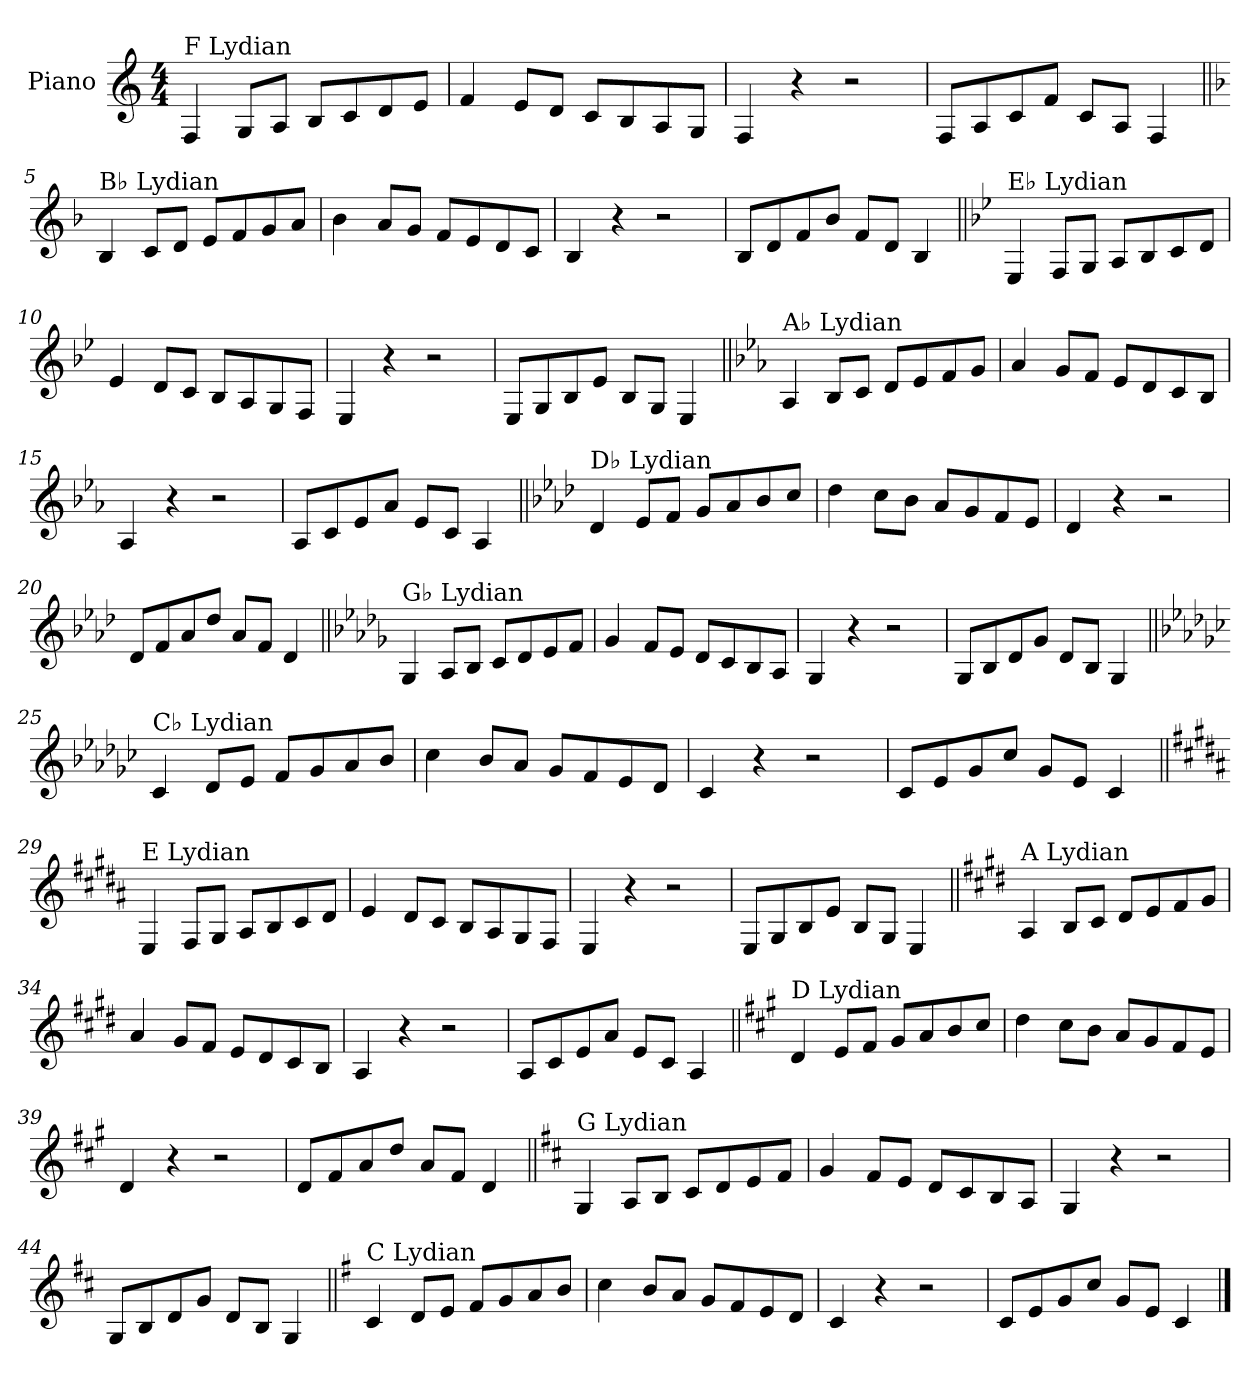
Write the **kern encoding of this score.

**kern
*part1
*staff1
*I"Piano
*I'Pno.
*clefG2
*k[]
*M4/4
=1
!LO:TX:a:t=F Lydian
4F/
8G/L
8A/J
8B/L
8c/
8d/
8e/J
=2
4f/
8e/L
8d/J
8c/L
8B/
8A/
8G/J
=3
4F/
4r
2r
=4
8F/L
8A/
8c/
8f/J
8c/L
8A/J
4F/
!!LO:LB:g=z
=5||
*k[b-]
!LO:TX:a:t=B♭ Lydian
4B-/
8c/L
8d/J
8e/L
8f/
8g/
8a/J
=6
4b-\
8a/L
8g/J
8f/L
8e/
8d/
8c/J
=7
4B-/
4r
2r
=8
8B-/L
8d/
8f/
8b-/J
8f/L
8d/J
4B-/
!!LO:LB:g=z
=9||
*k[b-e-]
!LO:TX:a:t=E♭ Lydian
4E-/
8F/L
8G/J
8A/L
8B-/
8c/
8d/J
=10
4e-/
8d/L
8c/J
8B-/L
8A/
8G/
8F/J
=11
4E-/
4r
2r
=12
8E-/L
8G/
8B-/
8e-/J
8B-/L
8G/J
4E-/
!!LO:LB:g=z
=13||
*k[b-e-a-]
!LO:TX:a:t=A♭ Lydian
4A-/
8B-/L
8c/J
8d/L
8e-/
8f/
8g/J
=14
4a-/
8g/L
8f/J
8e-/L
8d/
8c/
8B-/J
=15
4A-/
4r
2r
=16
8A-/L
8c/
8e-/
8a-/J
8e-/L
8c/J
4A-/
!!LO:LB:g=z
=17||
*k[b-e-a-d-]
!LO:TX:a:t=D♭ Lydian
4d-/
8e-/L
8f/J
8g/L
8a-/
8b-/
8cc/J
=18
4dd-\
8cc\L
8b-\J
8a-/L
8g/
8f/
8e-/J
=19
4d-/
4r
2r
=20
8d-/L
8f/
8a-/
8dd-/J
8a-/L
8f/J
4d-/
!!LO:LB:g=z
=21||
*k[b-e-a-d-g-]
!LO:TX:a:t=G♭ Lydian
4G-/
8A-/L
8B-/J
8c/L
8d-/
8e-/
8f/J
=22
4g-/
8f/L
8e-/J
8d-/L
8c/
8B-/
8A-/J
=23
4G-/
4r
2r
=24
8G-/L
8B-/
8d-/
8g-/J
8d-/L
8B-/J
4G-/
!!LO:LB:g=z
=25||
*k[b-e-a-d-g-c-]
!LO:TX:a:t=C♭ Lydian
4c-/
8d-/L
8e-/J
8f/L
8g-/
8a-/
8b-/J
=26
4cc-\
8b-/L
8a-/J
8g-/L
8f/
8e-/
8d-/J
=27
4c-/
4r
2r
=28
8c-/L
8e-/
8g-/
8cc-/J
8g-/L
8e-/J
4c-/
!!LO:LB:g=z
=29||
*k[f#c#g#d#a#]
!LO:TX:a:t=E Lydian
4E/
8F#/L
8G#/J
8A#/L
8B/
8c#/
8d#/J
=30
4e/
8d#/L
8c#/J
8B/L
8A#/
8G#/
8F#/J
=31
4E/
4r
2r
=32
8E/L
8G#/
8B/
8e/J
8B/L
8G#/J
4E/
!!LO:LB:g=z
=33||
*k[f#c#g#d#]
!LO:TX:a:t=A Lydian
4A/
8B/L
8c#/J
8d#/L
8e/
8f#/
8g#/J
=34
4a/
8g#/L
8f#/J
8e/L
8d#/
8c#/
8B/J
=35
4A/
4r
2r
=36
8A/L
8c#/
8e/
8a/J
8e/L
8c#/J
4A/
!!LO:LB:g=z
=37||
*k[f#c#g#]
!LO:TX:a:t=D Lydian
4d/
8e/L
8f#/J
8g#/L
8a/
8b/
8cc#/J
=38
4dd\
8cc#\L
8b\J
8a/L
8g#/
8f#/
8e/J
=39
4d/
4r
2r
=40
8d/L
8f#/
8a/
8dd/J
8a/L
8f#/J
4d/
!!LO:LB:g=z
=41||
*k[f#c#]
!LO:TX:a:t=G Lydian
4G/
8A/L
8B/J
8c#/L
8d/
8e/
8f#/J
=42
4g/
8f#/L
8e/J
8d/L
8c#/
8B/
8A/J
=43
4G/
4r
2r
=44
8G/L
8B/
8d/
8g/J
8d/L
8B/J
4G/
!!LO:LB:g=z
=45||
*k[f#]
!LO:TX:a:t=C Lydian
4c/
8d/L
8e/J
8f#/L
8g/
8a/
8b/J
=46
4cc\
8b/L
8a/J
8g/L
8f#/
8e/
8d/J
=47
4c/
4r
2r
=48
8c/L
8e/
8g/
8cc/J
8g/L
8e/J
4c/
==
*-
